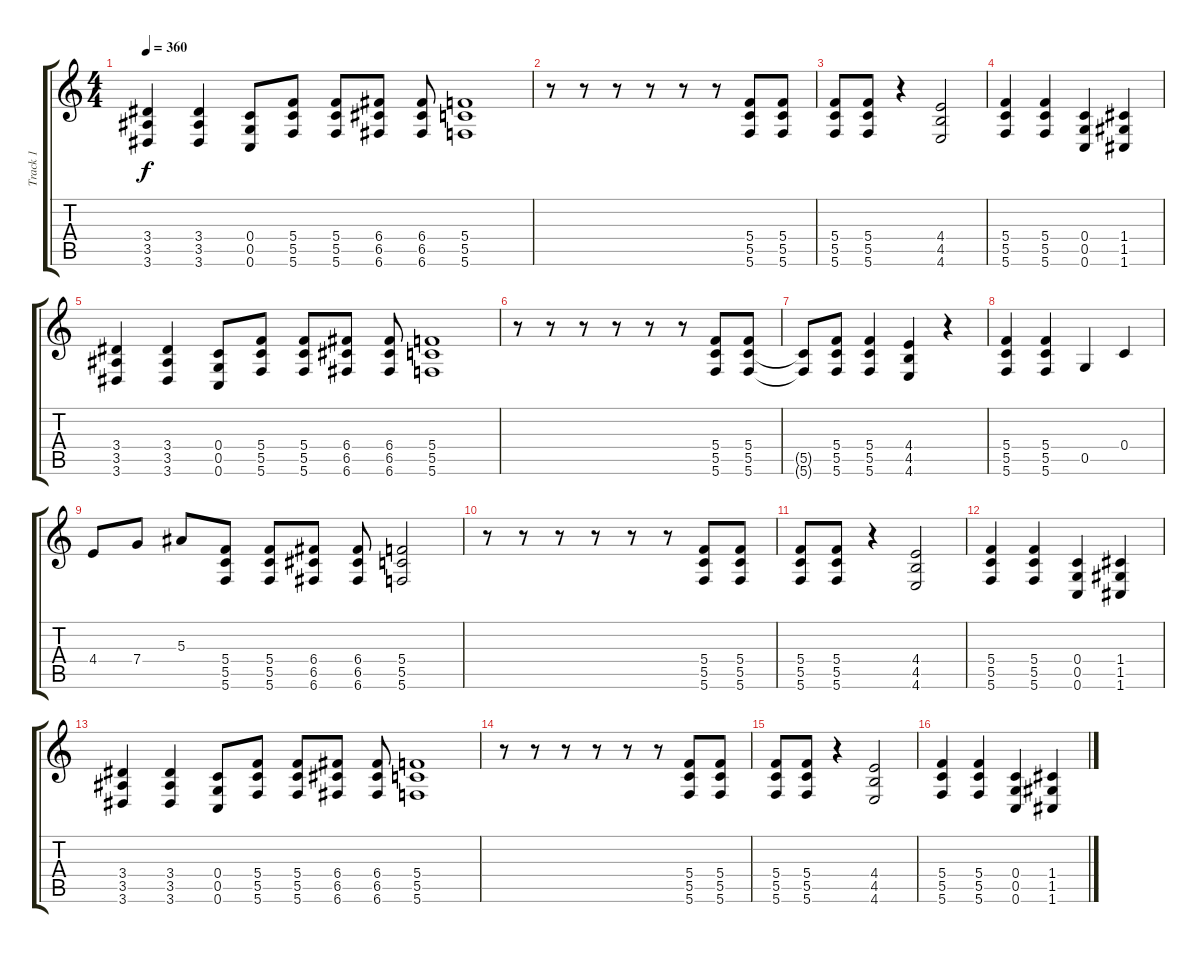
\track ("Track 1" "Track 1") {instrument overdrivenguitar}
\staff {score tabs}
\tuning (D4 A3 F3 C3 G2 C2) {hide}
\ts (4 4)
\tempo 360
\clef g2
\ks c
(3.4 3.5 3.6).4{dy f} (3.4 3.5 3.6).4 (0.4 0.5 0.6).8 (5.4 5.5 5.6).8 (5.4 5.5 5.6).8 (6.4 6.5 6.6).8 (6.4 6.5 6.6).8 (5.4 5.5 5.6).1 |
r.8 r.8 r.8 r.8 r.8 r.8 (5.4 5.5 5.6).8 (5.4 5.5 5.6).8 |
(5.4 5.5 5.6).8 (5.4 5.5 5.6).8 r.4 (4.4 4.5 4.6).2 |
(5.4 5.5 5.6).4 (5.4 5.5 5.6).4 (0.4 0.5 0.6).4 (1.4 1.5 1.6).4 |
(3.4 3.5 3.6).4 (3.4 3.5 3.6).4 (0.4 0.5 0.6).8 (5.4 5.5 5.6).8 (5.4 5.5 5.6).8 (6.4 6.5 6.6).8 (6.4 6.5 6.6).8 (5.4 5.5 5.6).1 |
r.8 r.8 r.8 r.8 r.8 r.8 (5.4 5.5 5.6).8 (5.4 5.5 5.6).8 |
(5.5{t} 5.6{t}).8 (5.4 5.5 5.6).8 (5.4 5.5 5.6).4 (4.4 4.5 4.6).4 r.4 |
(5.4 5.5 5.6).4 (5.4 5.5 5.6).4 0.5.4 0.4.4 |
4.4.8 7.4.8 5.3.8 (5.4 5.5 5.6).8 (5.4 5.5 5.6).8 (6.4 6.5 6.6).8 (6.4 6.5 6.6).8 (5.4 5.5 5.6).2 |
r.8 r.8 r.8 r.8 r.8 r.8 (5.4 5.5 5.6).8 (5.4 5.5 5.6).8 |
(5.4 5.5 5.6).8 (5.4 5.5 5.6).8 r.4 (4.4 4.5 4.6).2 |
(5.4 5.5 5.6).4 (5.4 5.5 5.6).4 (0.4 0.5 0.6).4 (1.4 1.5 1.6).4 |
(3.4 3.5 3.6).4 (3.4 3.5 3.6).4 (0.4 0.5 0.6).8 (5.4 5.5 5.6).8 (5.4 5.5 5.6).8 (6.4 6.5 6.6).8 (6.4 6.5 6.6).8 (5.4 5.5 5.6).1 |
r.8 r.8 r.8 r.8 r.8 r.8 (5.4 5.5 5.6).8 (5.4 5.5 5.6).8 |
(5.4 5.5 5.6).8 (5.4 5.5 5.6).8 r.4 (4.4 4.5 4.6).2 |
(5.4 5.5 5.6).4 (5.4 5.5 5.6).4 (0.4 0.5 0.6).4 (1.4 1.5 1.6).4
